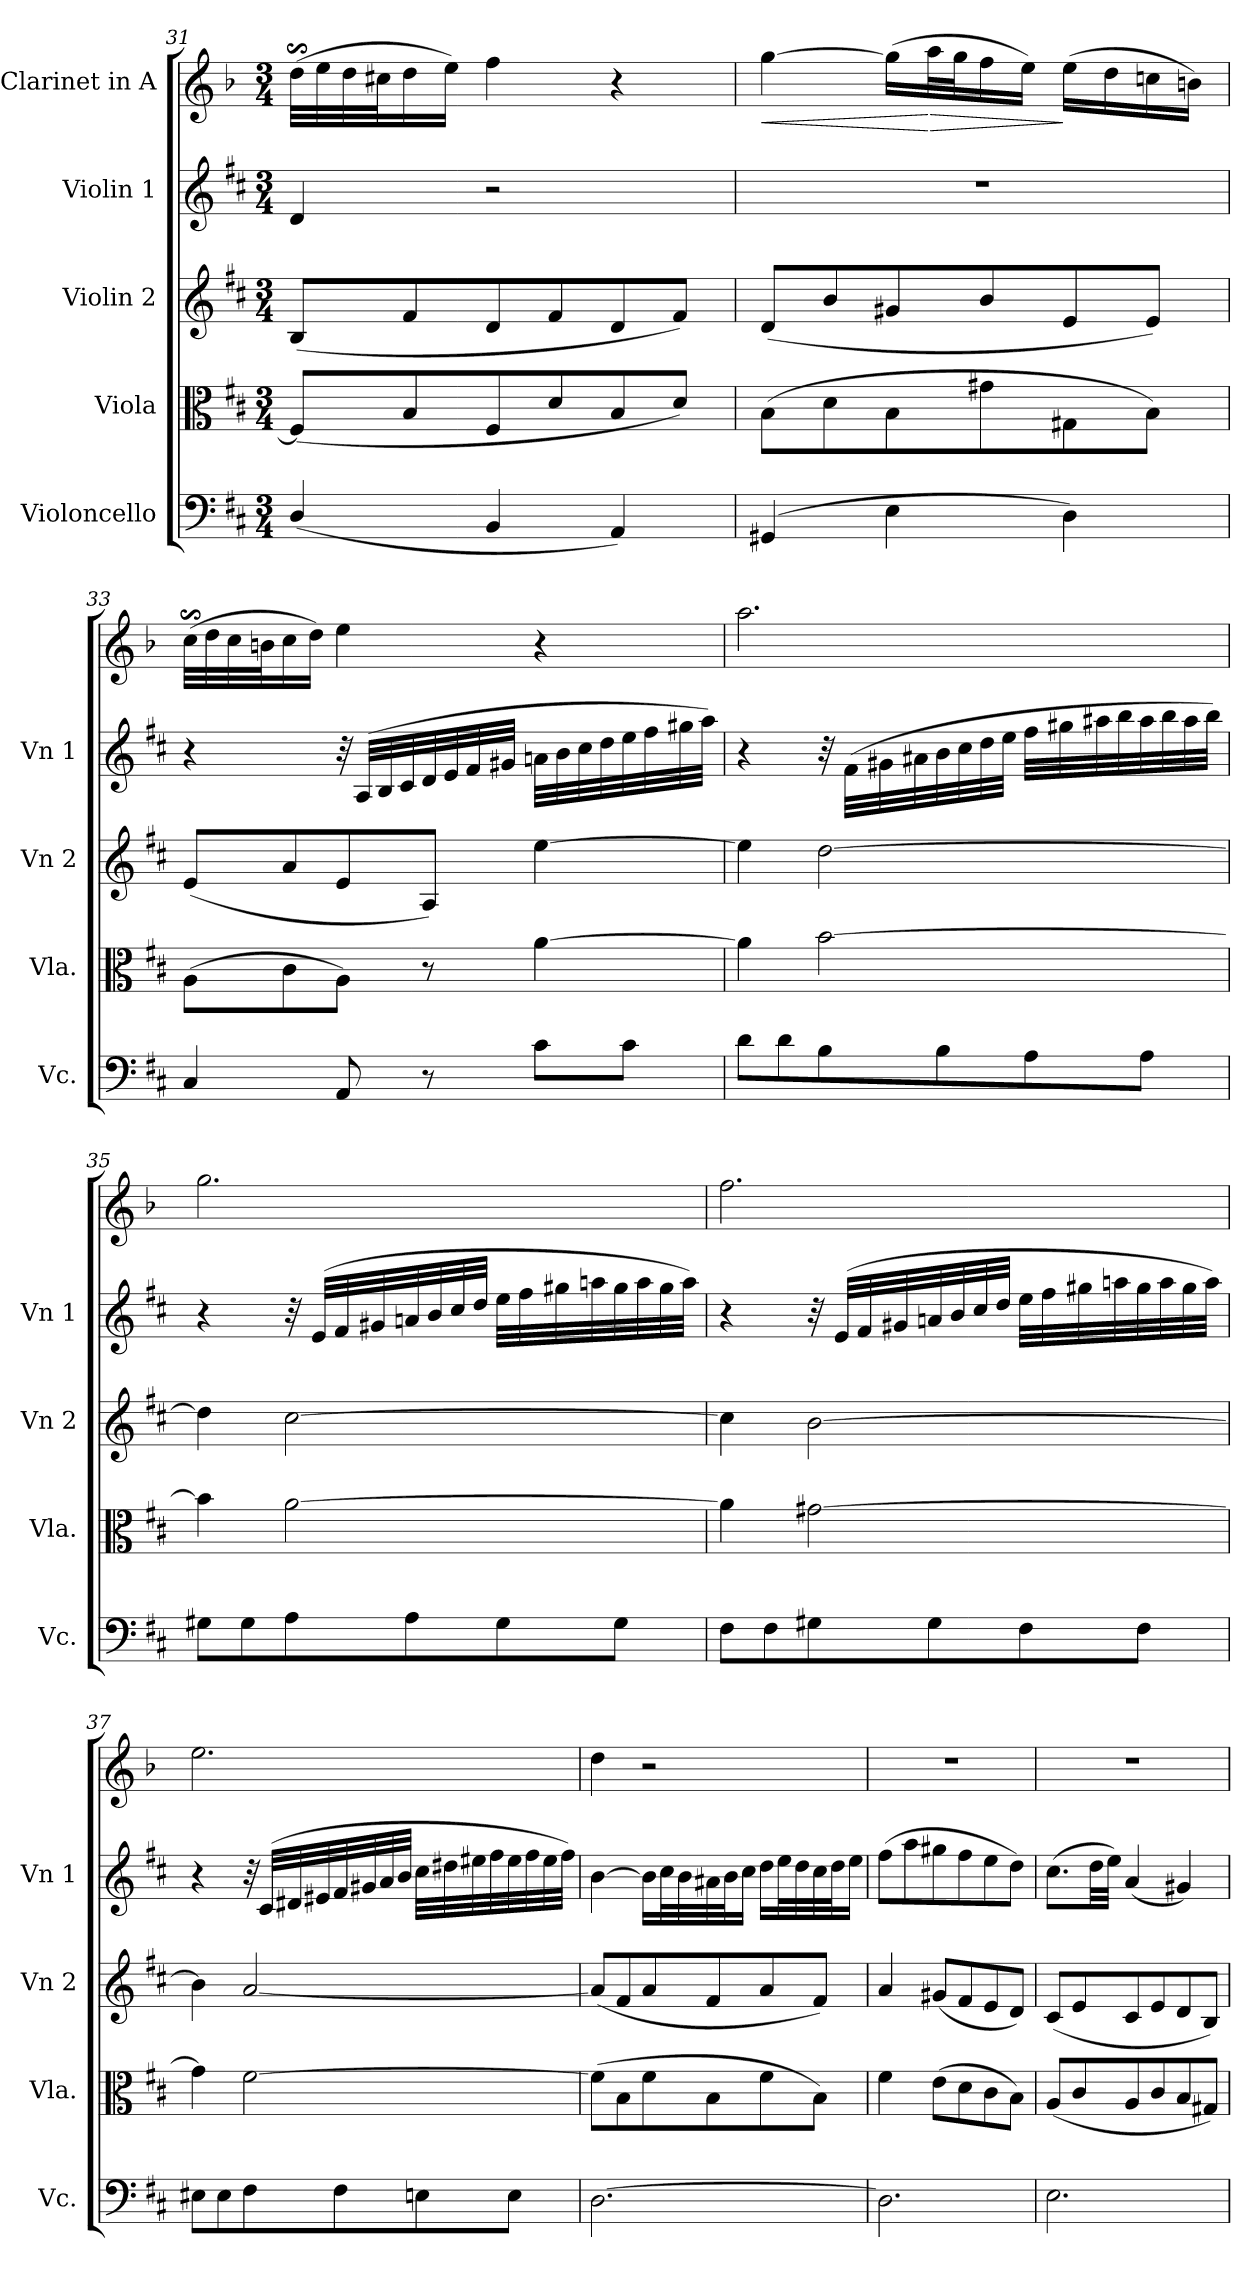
**kern	**kern	**kern	**kern	**kern	**dynam
*part5	*part4	*part3	*part2	*part1	*part1
*staff5	*staff4	*staff3	*staff2	*staff1	*staff1
*I"Violoncello	*I"Viola	*I"Violin 2	*I"Violin 1	*I"Clarinet in A	*
*I'Vc.	*I'Vla.	*I'Vn 2	*I'Vn 1	*	*
*clefF4	*clefC3	*clefG2	*clefG2	*clefG2	*
*	*	*	*	*ITrd2c3	*
*k[f#c#]	*k[f#c#]	*k[f#c#]	*k[f#c#]	*k[f#c#]	*
*M3/4	*M3/4	*M3/4	*M3/4	*M3/4	*
=31	=31	=31	=31	=31	=31
(<4D/	(<8F#/L]	(<8B/L	4d/	(>32bs$SS\LLL	.
.	.	.	.	32cc#!\	.
.	.	.	.	32b!\	.
.	.	.	.	32a#X!\J	.
.	8B/	8f#/	.	16b!\	.
.	.	.	.	16cc#\JJ)	.
4BB/	8F#/	8d/	2r	4dd\	.
.	8d/	8f#/	.	.	.
4AA/)	8B/	8d/	.	4r	.
.	8d/J)	8f#/J)	.	.	.
!!LO:PB:g=z
=32	=32	=32	=32	=32	=32
!	!	!	!	!	!LO:HP:b
(>4GG#X/	(>8B\L	(<8d/L	2.r	[4ee\	<
.	8d\	8b/	.	.	.
4E\	8B\	8g#X/	.	(>16ee\LL]	.
!	!	!	!	!	!LO:HP:n=1:b
.	.	.	.	32ff#\L	[ >
.	.	.	.	32ee\J	.
.	8g#X\	8b/	.	16dd\	.
.	.	.	.	16cc#\JJ)	.
4D\)	8G#X\	8e/	.	(>16cc#\LL	]
.	.	.	.	16b\	.
.	8B\J)	8e/J)	.	16an\	.
.	.	.	.	16g#X\JJ)	.
=33	=33	=33	=33	=33	=33
4C#/	(>8A\L	(<8e/L	4r	(>32as$SS!\LLL	.
.	.	.	.	32b!\	.
.	.	.	.	32a!\	.
.	.	.	.	32g#X!\J	.
.	8c#\	8a/	.	16a\	.
.	.	.	.	16b\JJ)	.
8AA/	8A\J)	8e/	32r	4cc#\	.
.	.	.	(>32A/LLL	.	.
.	.	.	32B/	.	.
.	.	.	32c#/	.	.
8r	8r	8A/J)	32d/	.	.
.	.	.	32e/	.	.
.	.	.	32f#/	.	.
.	.	.	32g#X/JJJ	.	.
8c#\L	[4a\	[4ee\	32an\LLL	4r	.
.	.	.	32b\	.	.
.	.	.	32cc#\	.	.
.	.	.	32dd\	.	.
8c#\J	.	.	32ee\	.	.
.	.	.	32ff#\	.	.
.	.	.	32gg#X\	.	.
.	.	.	32aa\JJJ)	.	.
!!LO:LB:g=z
=34	=34	=34	=34	=34	=34
8d\L	4a\]	4ee\]	4r	2.ff#\	.
8d\	.	.	.	.	.
8B\	[2b\	[2dd\	32r	.	.
.	.	.	(>32f#\LLL	.	.
.	.	.	32g#X\	.	.
.	.	.	32a#X\	.	.
8B\	.	.	32b\	.	.
.	.	.	32cc#\	.	.
.	.	.	32dd\	.	.
.	.	.	32ee\JJJ	.	.
8A\	.	.	32ff#\LLL	.	.
.	.	.	32gg#X\	.	.
.	.	.	32aa#X\	.	.
.	.	.	32bb\	.	.
8A\J	.	.	32aa#\	.	.
.	.	.	32bb\	.	.
.	.	.	32aa#\	.	.
.	.	.	32bb\JJJ)	.	.
=35	=35	=35	=35	=35	=35
8G#X\L	4b\]	4dd\]	4r	2.ee\	.
8G#\	.	.	.	.	.
8A\	[2a\	[2cc#\	32r	.	.
.	.	.	(>32e/LLL	.	.
.	.	.	32f#/	.	.
.	.	.	32g#X/	.	.
8A\	.	.	32an/	.	.
.	.	.	32b/	.	.
.	.	.	32cc#/	.	.
.	.	.	32dd/JJJ	.	.
8G#\	.	.	32ee\LLL	.	.
.	.	.	32ff#\	.	.
.	.	.	32gg#X\	.	.
.	.	.	32aan\	.	.
8G#\J	.	.	32gg#\	.	.
.	.	.	32aa\	.	.
.	.	.	32gg#\	.	.
.	.	.	32aa\JJJ)	.	.
!!LO:PB:g=z
=36	=36	=36	=36	=36	=36
8F#\L	4a\]	4cc#\]	4r	2.dd\	.
8F#\	.	.	.	.	.
8G#X\	[2g#X\	[2b\	32r	.	.
.	.	.	(>32e/LLL	.	.
.	.	.	32f#/	.	.
.	.	.	32g#X/	.	.
8G#\	.	.	32an/	.	.
.	.	.	32b/	.	.
.	.	.	32cc#/	.	.
.	.	.	32dd/JJJ	.	.
8F#\	.	.	32ee\LLL	.	.
.	.	.	32ff#\	.	.
.	.	.	32gg#X\	.	.
.	.	.	32aan\	.	.
8F#\J	.	.	32gg#\	.	.
.	.	.	32aa\	.	.
.	.	.	32gg#\	.	.
.	.	.	32aa\JJJ)	.	.
=37	=37	=37	=37	=37	=37
8E#X\L	4g#\]	4b\]	4r	2.cc#\	.
8E#\	.	.	.	.	.
8F#\	[2f#\	[2a/	32r	.	.
.	.	.	(>32c#/LLL	.	.
.	.	.	32d#X/	.	.
.	.	.	32e#X/	.	.
8F#\	.	.	32f#/	.	.
.	.	.	32g#X/	.	.
.	.	.	32a/	.	.
.	.	.	32b/JJJ	.	.
8En\	.	.	32cc#\LLL	.	.
.	.	.	32dd#X\	.	.
.	.	.	32ee#X\	.	.
.	.	.	32ff#\	.	.
8E\J	.	.	32ee#\	.	.
.	.	.	32ff#\	.	.
.	.	.	32ee#\	.	.
.	.	.	32ff#\JJJ)	.	.
!!LO:LB:g=z
=38	=38	=38	=38	=38	=38
[2.D\	(>8f#\L]	(<8a/L]	[4b\	4b\	.
.	8B\	8f#/	.	.	.
.	8f#\	8a/	16b\LL]	2r	.
.	.	.	32cc#!\L	.	.
.	.	.	32b!\	.	.
.	8B\	8f#/	32a#X!\	.	.
.	.	.	32b!\J	.	.
.	.	.	16cc#\JJ	.	.
.	8f#\	8a/	16dd\LL	.	.
.	.	.	32ee!\L	.	.
.	.	.	32dd!\	.	.
.	8B\J)	8f#/J)	32cc#!\	.	.
.	.	.	32dd!\J	.	.
.	.	.	16ee\JJ	.	.
=39	=39	=39	=39	=39	=39
2.D\]	4f#\	4a/	(>8ff#\L	2.r	.
.	.	.	8aa\	.	.
.	(>8e\L	(<8g#X/L	8gg#X\	.	.
.	8d\	8f#/	8ff#\	.	.
.	8c#\	8e/	8ee\	.	.
.	8B\J)	8d/J)	8dd\J)	.	.
=40	=40	=40	=40	=40	=40
2.E\	(<8A/L	(<8c#/L	(>8.cc#\L	2.r	.
.	8c#/	8e/	.	.	.
.	.	.	32dd\LL	.	.
.	.	.	32ee\JJJ)	.	.
.	8A/	8c#/	(<4a/	.	.
.	8c#/	8e/	.	.	.
.	8B/	8d/	4g#X/)	.	.
.	8G#X/J)	8B/J)	.	.	.
=	=	=	=	=	=
*-	*-	*-	*-	*-	*-
